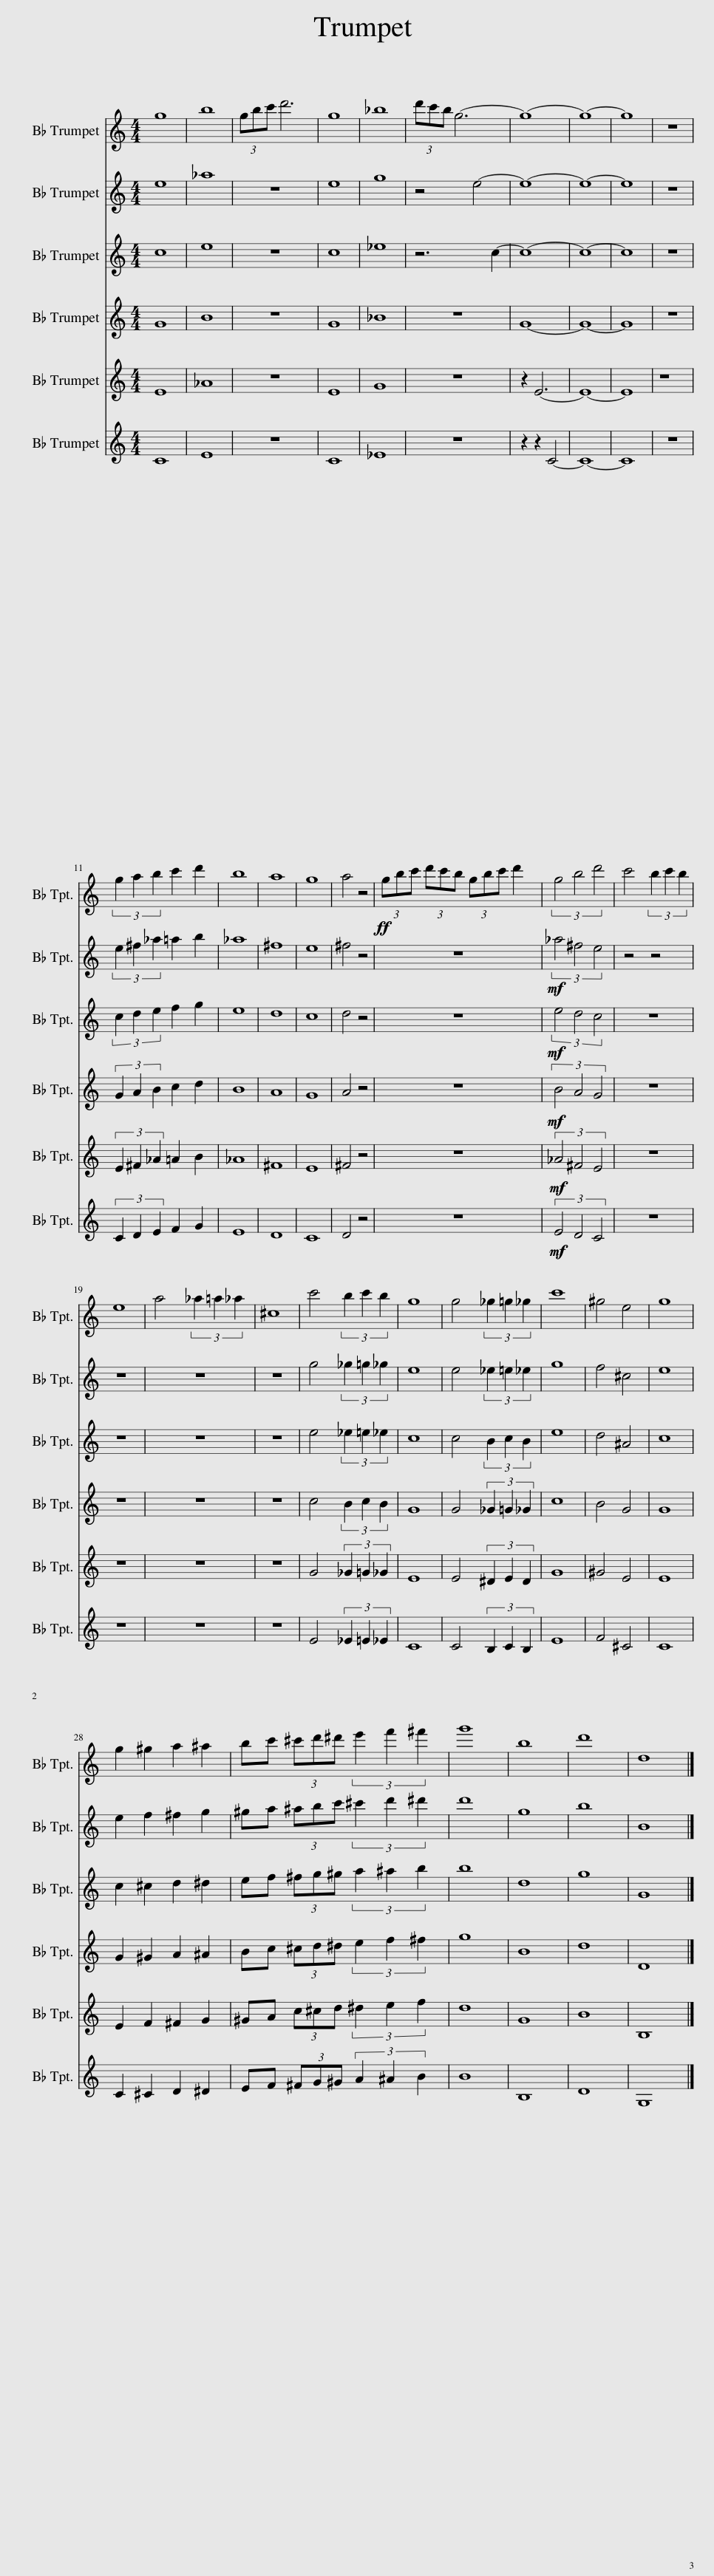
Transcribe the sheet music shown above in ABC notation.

X:1
%%score 1 2 3 4 5 6
L:1/8
M:4/4
I:linebreak $
K:none
V:1 treble transpose=-2
V:2 treble transpose=-2
V:3 treble transpose=-2
V:4 treble transpose=-2
V:5 treble transpose=-2
V:6 treble transpose=-2
V:1
[K:C] g8 | b8 | (3gbc' d'6 | g8 | _b8 | %5
 (3d'c'b g6- | g8- | g8- | g8 | z8 |$ %10
 (3g2 a2 b2 c'2 d'2 | b8 | a8 | g8 | a4 z4 | %15
!ff! (3gbc' (3d'c'b (3gbc' d'2 | (3g4 b4 d'4 | c'4 (3b2 c'2 b2 |$ e8 | a4 (3_a2 =a2 _a2 | %20
 ^c8 | c'4 (3b2 c'2 b2 | g8 | g4 (3_g2 =g2 _g2 | c'8 | %25
 ^g4 e4 | g8 |$ g2 ^g2 a2 ^a2 | bc' (3^c'd'^d' (3e'2 f'2 ^f'2 | g'8 | %30
 b8 | d'8 | d8 |] %33
V:2
[K:C] e8 | _a8 | z8 | e8 | g8 | %5
 z4 e4- | e8- | e8- | e8 | z8 |$ %10
 (3e2 ^f2 _a2 =a2 b2 | _a8 | ^f8 | e8 | ^f4 z4 | %15
 z8 |!mf! (3_a4 ^f4 e4 | z4 z4 |$ z8 | z8 | %20
 z8 | g4 (3_g2 =g2 _g2 | e8 | e4 (3_e2 =e2 _e2 | g8 | %25
 f4 ^c4 | e8 |$ e2 f2 ^f2 g2 | ^ga (3^abc' (3^c'2 d'2 ^d'2 | d'8 | %30
 g8 | b8 | B8 |] %33
V:3
[K:C] c8 | e8 | z8 | c8 | _e8 | %5
 z6 c2- | c8- | c8- | c8 | z8 |$ %10
 (3c2 d2 e2 f2 g2 | e8 | d8 | c8 | d4 z4 | %15
 z8 |!mf! (3e4 d4 c4 | z8 |$ z8 | z8 | %20
 z8 | e4 (3_e2 =e2 _e2 | c8 | c4 (3B2 c2 B2 | e8 | %25
 d4 ^A4 | c8 |$ c2 ^c2 d2 ^d2 | ef (3^fg^g (3a2 ^a2 b2 | b8 | %30
 d8 | g8 | G8 |] %33
V:4
[K:C] G8 | B8 | z8 | G8 | _B8 | %5
 z8 | G8- | G8- | G8 | z8 |$ %10
 (3G2 A2 B2 c2 d2 | B8 | A8 | G8 | A4 z4 | %15
 z8 |!mf! (3B4 A4 G4 | z8 |$ z8 | z8 | %20
 z8 | c4 (3B2 c2 B2 | G8 | G4 (3_G2 =G2 _G2 | c8 | %25
 B4 G4 | G8 |$ G2 ^G2 A2 ^A2 | Bc (3^cd^d (3e2 f2 ^f2 | g8 | %30
 B8 | d8 | D8 |] %33
V:5
[K:C] E8 | _A8 | z8 | E8 | G8 | %5
 z8 | z2 E6- | E8- | E8 | z8 |$ %10
 (3E2 ^F2 _A2 =A2 B2 | _A8 | ^F8 | E8 | ^F4 z4 | %15
 z8 |!mf! (3_A4 ^F4 E4 | z8 |$ z8 | z8 | %20
 z8 | G4 (3_G2 =G2 _G2 | E8 | E4 (3^D2 E2 D2 | G8 | %25
 ^G4 E4 | E8 |$ E2 F2 ^F2 G2 | ^GA (3c^cd (3^d2 e2 f2 | d8 | %30
 G8 | B8 | B,8 |] %33
V:6
[K:C] C8 | E8 | z8 | C8 | _E8 | %5
 z8 | z2 z2 C4- | C8- | C8 | z8 |$ %10
 (3C2 D2 E2 F2 G2 | E8 | D8 | C8 | D4 z4 | %15
 z8 |!mf! (3E4 D4 C4 | z8 |$ z8 | z8 | %20
 z8 | E4 (3_E2 =E2 _E2 | C8 | C4 (3B,2 C2 B,2 | E8 | %25
 F4 ^C4 | C8 |$ C2 ^C2 D2 ^D2 | EF (3^FG^G (3A2 ^A2 B2 | B8 | %30
 B,8 | D8 | G,8 |] %33
